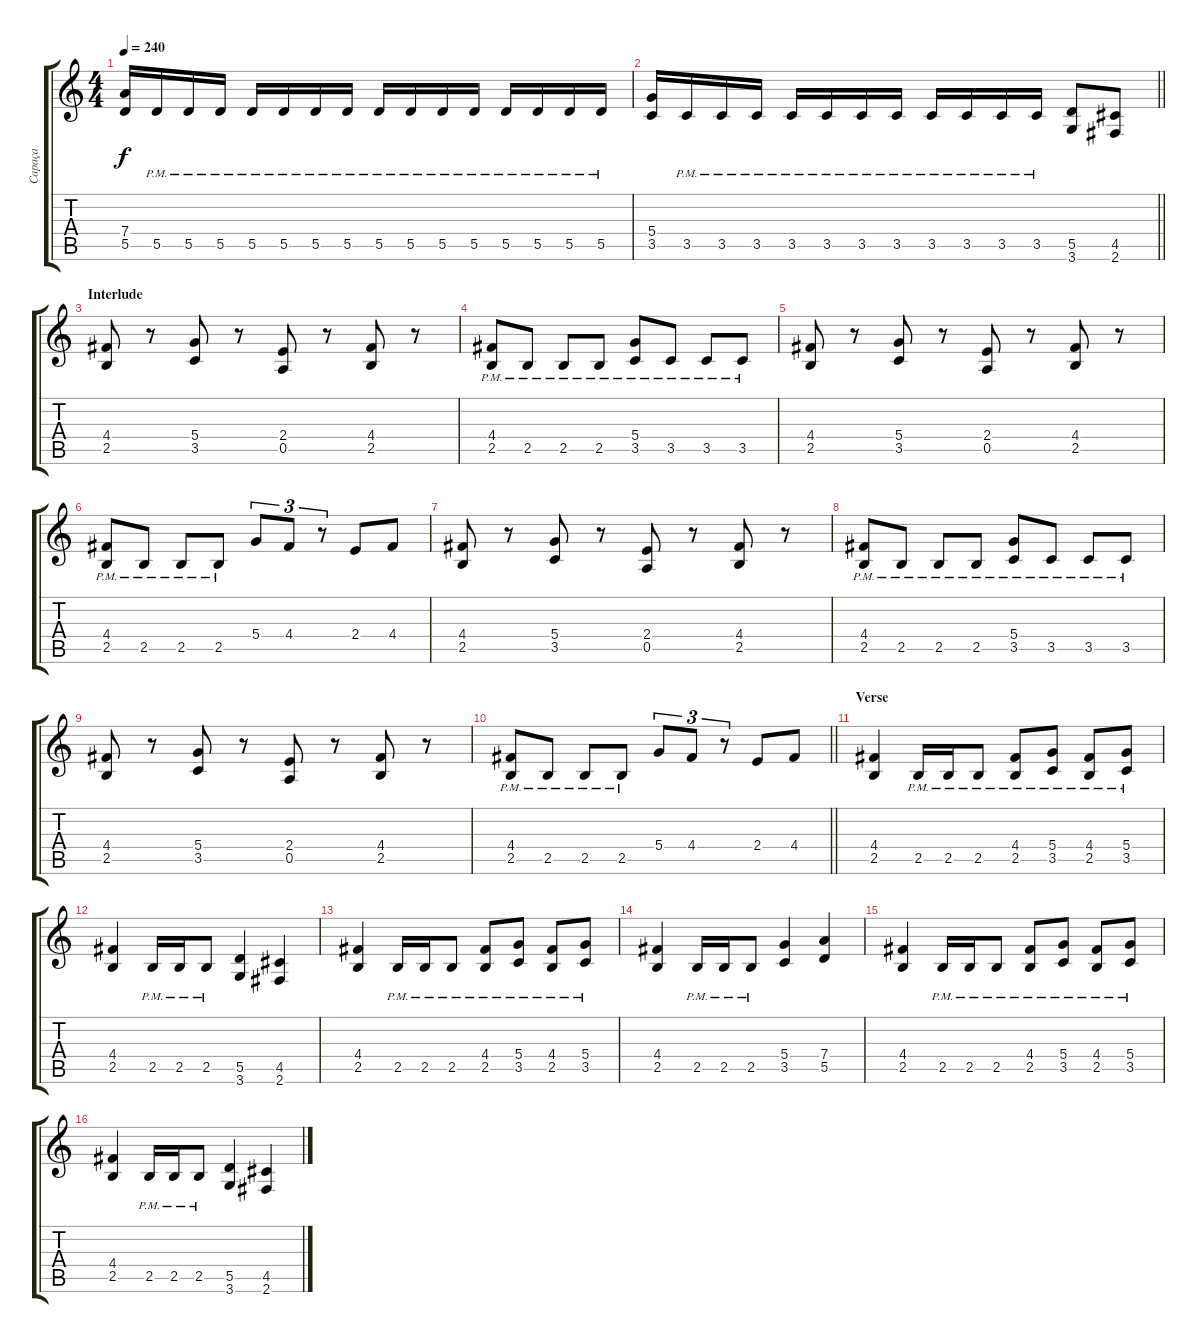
\track ("Capaça" "Capaça") {instrument distortionguitar}
\staff {score tabs}
\tuning (E4 B3 G3 D3 A2 E2) {hide}
\ts (4 4)
\tempo 240
\clef g2
\ks c
(7.4 5.5).16{dy f} 5.5{pm}.16 5.5{pm}.16 5.5{pm}.16 5.5{pm}.16 5.5{pm}.16 5.5{pm}.16 5.5{pm}.16 5.5{pm}.16 5.5{pm}.16 5.5{pm}.16 5.5{pm}.16 5.5{pm}.16 5.5{pm}.16 5.5{pm}.16 5.5{pm}.16 |
\barLineRight lightlight
(5.4 3.5).16 3.5{pm}.16 3.5{pm}.16 3.5{pm}.16 3.5{pm}.16 3.5{pm}.16 3.5{pm}.16 3.5{pm}.16 3.5{pm}.16 3.5{pm}.16 3.5{pm}.16 3.5{pm}.16 (5.5 3.6).8 (4.5 2.6).8 |
\section ("" "Interlude")
(4.4 2.5).8 r.8 (5.4 3.5).8 r.8 (2.4 0.5).8 r.8 (4.4 2.5).8 r.8 |
(4.4{pm} 2.5{pm}).8 2.5{pm}.8 2.5{pm}.8 2.5{pm}.8 (5.4{pm} 3.5{pm}).8 3.5{pm}.8 3.5{pm}.8 3.5{pm}.8 |
(4.4 2.5).8 r.8 (5.4 3.5).8 r.8 (2.4 0.5).8 r.8 (4.4 2.5).8 r.8 |
(4.4 2.5{pm}).8 2.5{pm}.8 2.5{pm}.8 2.5{pm}.8 5.4.8{tu (3 2)} 4.4.8{tu (3 2)} r.8{tu (3 2)} 2.4.8 4.4.8 |
(4.4 2.5).8 r.8 (5.4 3.5).8 r.8 (2.4 0.5).8 r.8 (4.4 2.5).8 r.8 |
(4.4{pm} 2.5{pm}).8 2.5{pm}.8 2.5{pm}.8 2.5{pm}.8 (5.4{pm} 3.5{pm}).8 3.5{pm}.8 3.5{pm}.8 3.5{pm}.8 |
(4.4 2.5).8 r.8 (5.4 3.5).8 r.8 (2.4 0.5).8 r.8 (4.4 2.5).8 r.8 |
\barLineRight lightlight
(4.4 2.5{pm}).8 2.5{pm}.8 2.5{pm}.8 2.5{pm}.8 5.4.8{tu (3 2)} 4.4.8{tu (3 2)} r.8{tu (3 2)} 2.4.8 4.4.8 |
\section ("" "Verse")
(4.4 2.5).4 2.5{pm}.16 2.5{pm}.16 2.5{pm}.8 (4.4{pm} 2.5{pm}).8 (5.4{pm} 3.5{pm}).8 (4.4{pm} 2.5{pm}).8 (5.4{pm} 3.5{pm}).8 |
(4.4 2.5).4 2.5{pm}.16 2.5{pm}.16 2.5{pm}.8 (5.5 3.6).4 (4.5 2.6).4 |
(4.4 2.5).4 2.5{pm}.16 2.5{pm}.16 2.5{pm}.8 (4.4{pm} 2.5{pm}).8 (5.4{pm} 3.5{pm}).8 (4.4{pm} 2.5{pm}).8 (5.4{pm} 3.5{pm}).8 |
(4.4 2.5).4 2.5{pm}.16 2.5{pm}.16 2.5{pm}.8 (5.4 3.5).4 (7.4 5.5).4 |
(4.4 2.5).4 2.5{pm}.16 2.5{pm}.16 2.5{pm}.8 (4.4{pm} 2.5{pm}).8 (5.4{pm} 3.5{pm}).8 (4.4{pm} 2.5{pm}).8 (5.4{pm} 3.5{pm}).8 |
(4.4 2.5).4 2.5{pm}.16 2.5{pm}.16 2.5{pm}.8 (5.5 3.6).4 (4.5 2.6).4
